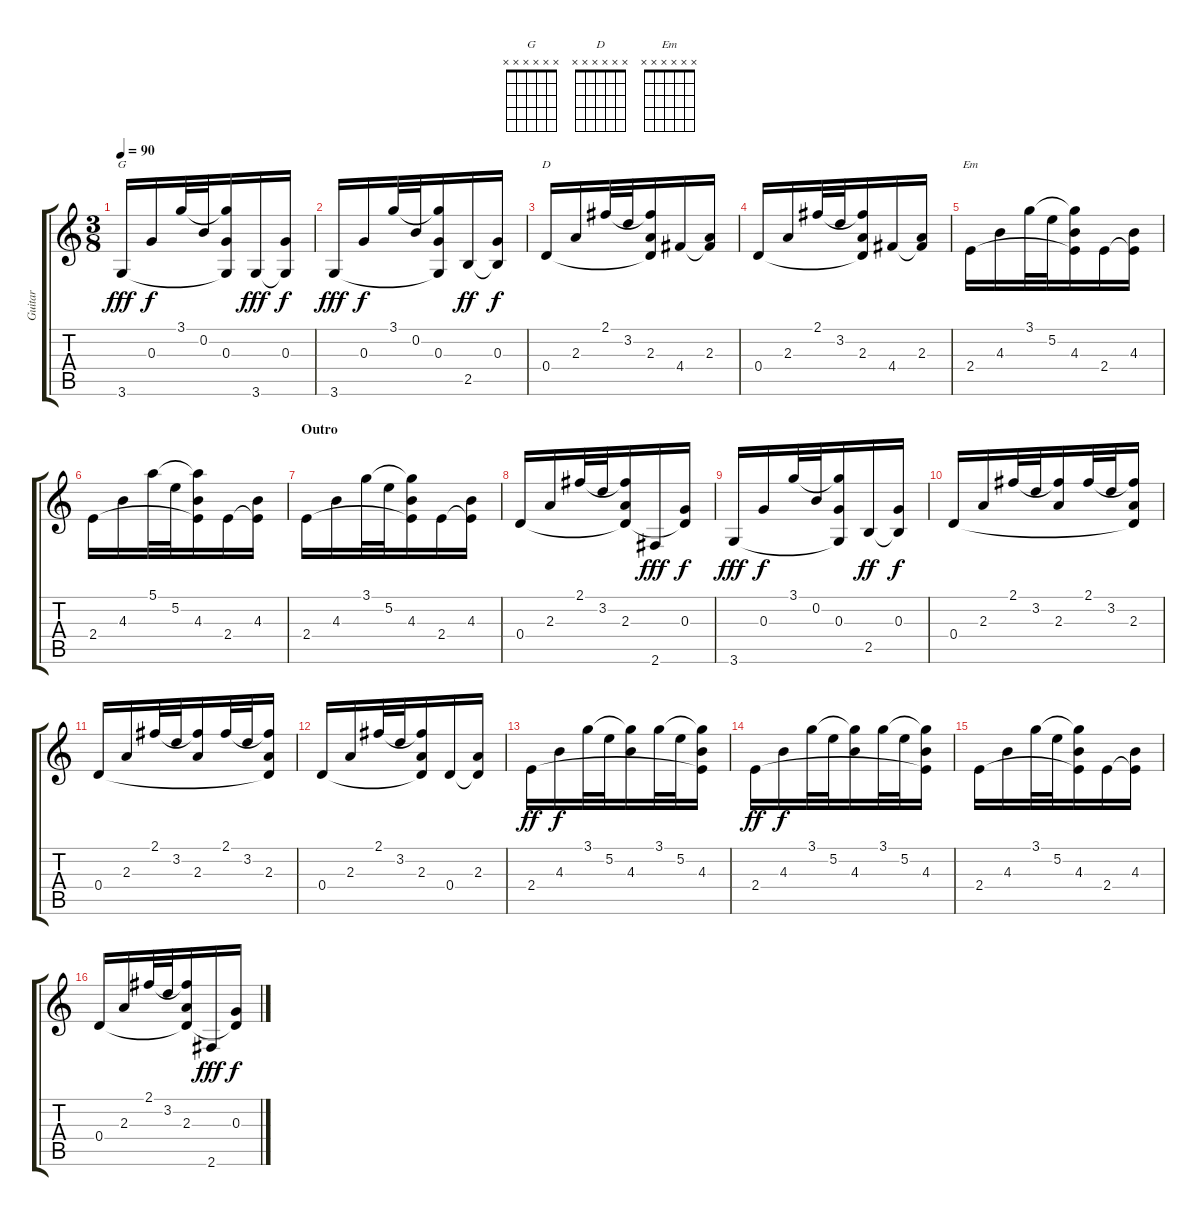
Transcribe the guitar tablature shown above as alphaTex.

\track ("Guitar" "Guitar") {instrument acousticguitarnylon}
\staff {score tabs}
\tuning (E4 B3 G3 D3 A2 E2) {hide}
\chord ("G" x x x x x x)
\chord ("D" x x x x x x)
\chord ("Em" x x x x x x)
\ts (3 8)
\tempo 90
\clef g2
\ks c
3.6.16{ch "G" dy fff} 0.3.16{dy f} 3.1.32 0.2.32 (3.1{t} 0.3 3.6{t}).16 3.6.16{dy fff} (0.3 3.6{t}).16{dy f} |
3.6.16{dy fff} 0.3.16{dy f} 3.1.32 0.2.32 (3.1{t} 0.3 3.6{t}).16 2.5.16{dy ff} (0.3 2.5{t}).16{dy f} |
0.4.16{ch "D"} 2.3.16 2.1.32 3.2.32 (2.1{t} 2.3 0.4{t}).16 4.4.16 (2.3 4.4{t}).16 |
0.4.16 2.3.16 2.1.32 3.2.32 (2.1{t} 2.3 0.4{t}).16 4.4.16 (2.3 4.4{t}).16 |
2.4.16{ch "Em"} 4.3.16 3.1.32 5.2.32 (3.1{t} 4.3 2.4{t}).16 2.4.16 (4.3 2.4{t}).16 |
2.4.16 4.3.16 5.1.32 5.2.32 (5.1{t} 4.3 2.4{t}).16 2.4.16 (4.3 2.4{t}).16 |
\section ("" "Outro")
2.4.16 4.3.16 3.1.32 5.2.32 (3.1{t} 4.3 2.4{t}).16 2.4.16 (4.3 2.4{t}).16 |
0.4.16 2.3.16 2.1.32 3.2.32 (2.1{t} 2.3 0.4{t}).16 2.6.16{dy fff} (0.3 0.4{t}).16{dy f} |
3.6.16{dy fff} 0.3.16{dy f} 3.1.32 0.2.32 (3.1{t} 0.3 3.6{t}).16 2.5.16{dy ff} (0.3 2.5{t}).16{dy f} |
0.4.16 2.3.16 2.1.32 3.2.32 (2.1{t} 2.3).16 2.1.32 3.2.32 (2.1{t} 2.3 0.4{t}).16 |
0.4.16 2.3.16 2.1.32 3.2.32 (2.1{t} 2.3).16 2.1.32 3.2.32 (2.1{t} 2.3 0.4{t}).16 |
0.4.16 2.3.16 2.1.32 3.2.32 (2.1{t} 2.3 0.4{t}).16 0.4.16 (2.3 0.4{t}).16 |
2.4.16{dy ff} 4.3.16{dy f} 3.1.32 5.2.32 (3.1{t} 4.3).16 3.1.32 5.2.32 (3.1{t} 4.3 2.4{t}).16 |
2.4.16{dy ff} 4.3.16{dy f} 3.1.32 5.2.32 (3.1{t} 4.3).16 3.1.32 5.2.32 (3.1{t} 4.3 2.4{t}).16 |
2.4.16 4.3.16 3.1.32 5.2.32 (3.1{t} 4.3 2.4{t}).16 2.4.16 (4.3 2.4{t}).16 |
0.4.16 2.3.16 2.1.32 3.2.32 (2.1{t} 2.3 0.4{t}).16 2.6.16{dy fff} (0.3 0.4{t}).16{dy f}
